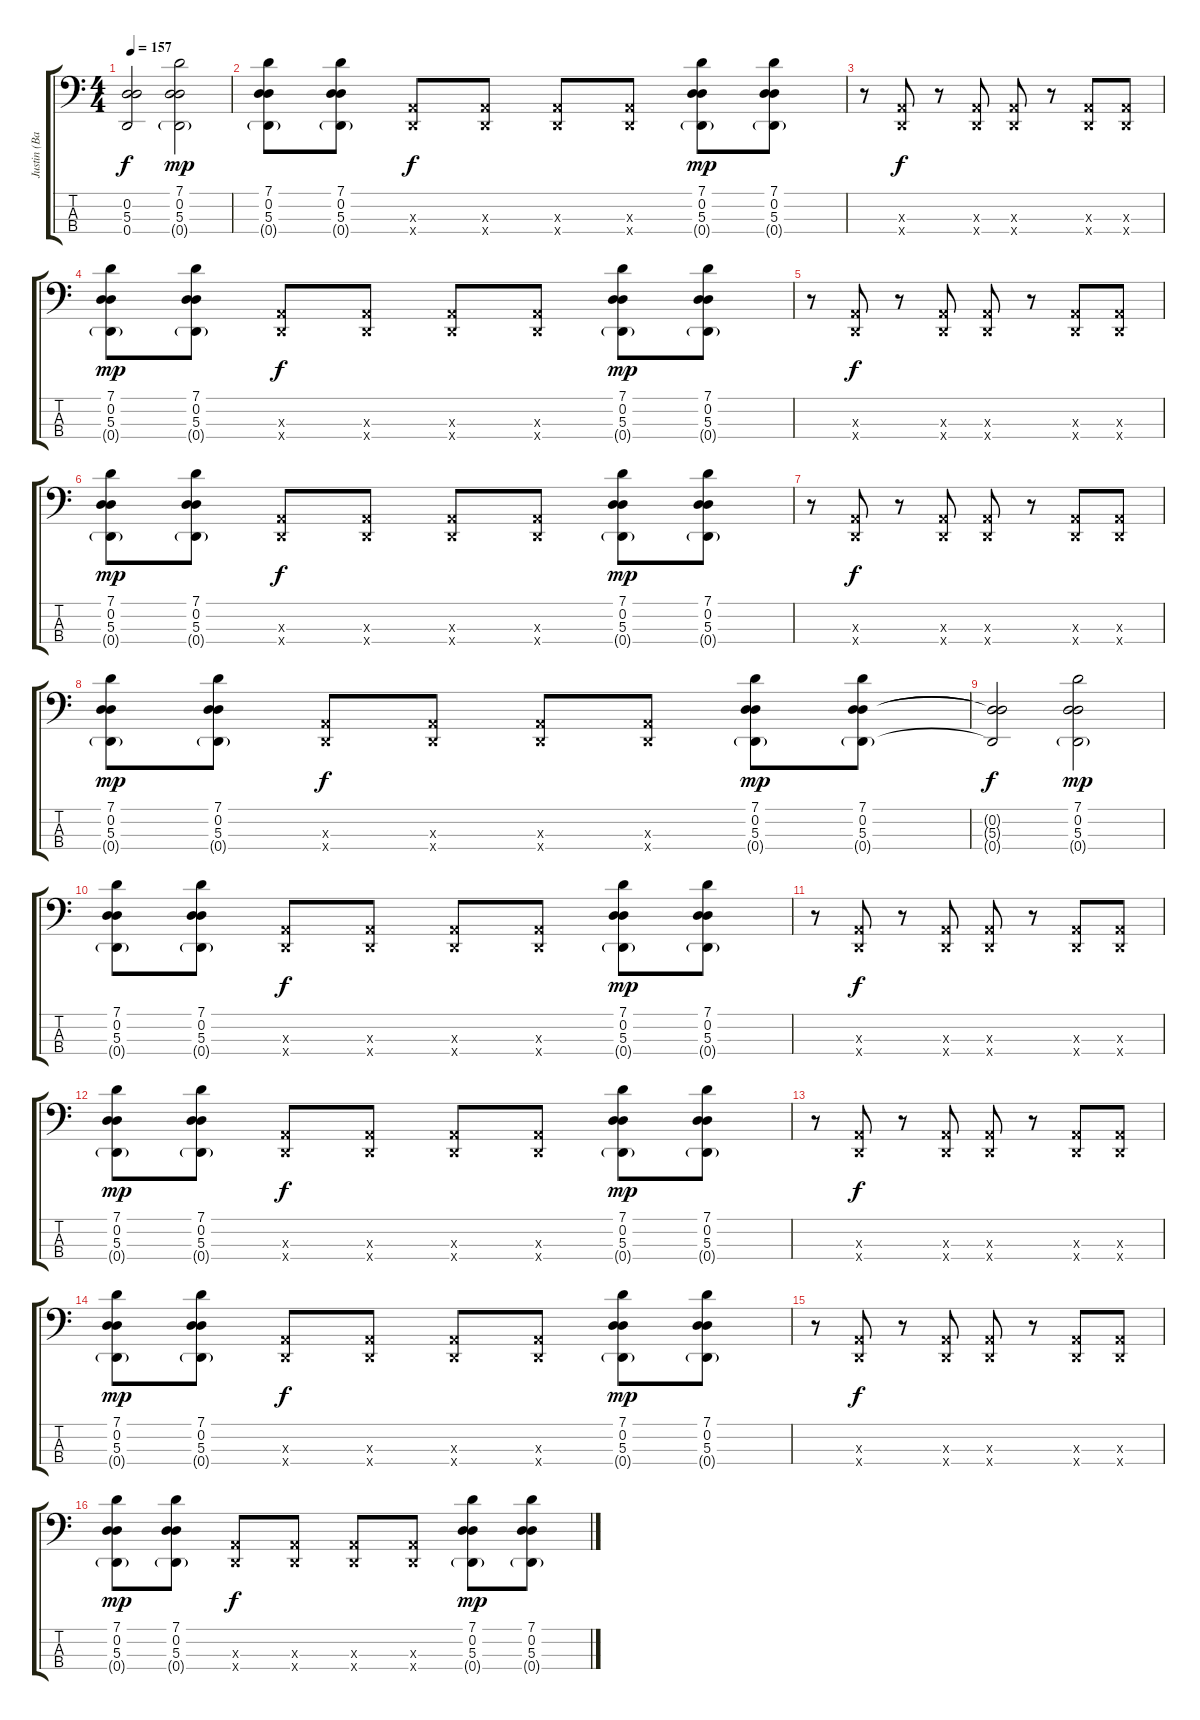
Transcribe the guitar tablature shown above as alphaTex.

\track ("Justin (Bass)" "Justin (Ba") {instrument slapbass1}
\staff {score tabs}
\tuning (G2 D2 A1 D1) {hide}
\ts (4 4)
\tempo 157
\clef f4
\ks c
(0.2{t} 5.3{t} 0.4{t}).2{dy f} (7.1 0.2 5.3 0.4{g}).2{dy mp} |
(7.1 0.2 5.3 0.4{g}).8 (7.1 0.2 5.3 0.4{g}).8 (0.3{x} 0.4{x}).8{dy f} (0.3{x} 0.4{x}).8 (0.3{x} 0.4{x}).8 (0.3{x} 0.4{x}).8 (7.1 0.2 5.3 0.4{g}).8{dy mp} (7.1 0.2 5.3 0.4{g}).8 |
r.8 (0.3{x} 0.4{x}).8{dy f} r.8 (0.3{x} 0.4{x}).8 (0.3{x} 0.4{x}).8 r.8 (0.3{x} 0.4{x}).8 (0.3{x} 0.4{x}).8 |
(7.1 0.2 5.3 0.4{g}).8{dy mp} (7.1 0.2 5.3 0.4{g}).8 (0.3{x} 0.4{x}).8{dy f} (0.3{x} 0.4{x}).8 (0.3{x} 0.4{x}).8 (0.3{x} 0.4{x}).8 (7.1 0.2 5.3 0.4{g}).8{dy mp} (7.1 0.2 5.3 0.4{g}).8 |
r.8 (0.3{x} 0.4{x}).8{dy f} r.8 (0.3{x} 0.4{x}).8 (0.3{x} 0.4{x}).8 r.8 (0.3{x} 0.4{x}).8 (0.3{x} 0.4{x}).8 |
(7.1 0.2 5.3 0.4{g}).8{dy mp} (7.1 0.2 5.3 0.4{g}).8 (0.3{x} 0.4{x}).8{dy f} (0.3{x} 0.4{x}).8 (0.3{x} 0.4{x}).8 (0.3{x} 0.4{x}).8 (7.1 0.2 5.3 0.4{g}).8{dy mp} (7.1 0.2 5.3 0.4{g}).8 |
r.8 (0.3{x} 0.4{x}).8{dy f} r.8 (0.3{x} 0.4{x}).8 (0.3{x} 0.4{x}).8 r.8 (0.3{x} 0.4{x}).8 (0.3{x} 0.4{x}).8 |
(7.1 0.2 5.3 0.4{g}).8{dy mp} (7.1 0.2 5.3 0.4{g}).8 (0.3{x} 0.4{x}).8{dy f} (0.3{x} 0.4{x}).8 (0.3{x} 0.4{x}).8 (0.3{x} 0.4{x}).8 (7.1 0.2 5.3 0.4{g}).8{dy mp} (7.1 0.2 5.3 0.4{g}).8 |
(0.2{t} 5.3{t} 0.4{t}).2{dy f} (7.1 0.2 5.3 0.4{g}).2{dy mp} |
(7.1 0.2 5.3 0.4{g}).8 (7.1 0.2 5.3 0.4{g}).8 (0.3{x} 0.4{x}).8{dy f} (0.3{x} 0.4{x}).8 (0.3{x} 0.4{x}).8 (0.3{x} 0.4{x}).8 (7.1 0.2 5.3 0.4{g}).8{dy mp} (7.1 0.2 5.3 0.4{g}).8 |
r.8 (0.3{x} 0.4{x}).8{dy f} r.8 (0.3{x} 0.4{x}).8 (0.3{x} 0.4{x}).8 r.8 (0.3{x} 0.4{x}).8 (0.3{x} 0.4{x}).8 |
(7.1 0.2 5.3 0.4{g}).8{dy mp} (7.1 0.2 5.3 0.4{g}).8 (0.3{x} 0.4{x}).8{dy f} (0.3{x} 0.4{x}).8 (0.3{x} 0.4{x}).8 (0.3{x} 0.4{x}).8 (7.1 0.2 5.3 0.4{g}).8{dy mp} (7.1 0.2 5.3 0.4{g}).8 |
r.8 (0.3{x} 0.4{x}).8{dy f} r.8 (0.3{x} 0.4{x}).8 (0.3{x} 0.4{x}).8 r.8 (0.3{x} 0.4{x}).8 (0.3{x} 0.4{x}).8 |
(7.1 0.2 5.3 0.4{g}).8{dy mp} (7.1 0.2 5.3 0.4{g}).8 (0.3{x} 0.4{x}).8{dy f} (0.3{x} 0.4{x}).8 (0.3{x} 0.4{x}).8 (0.3{x} 0.4{x}).8 (7.1 0.2 5.3 0.4{g}).8{dy mp} (7.1 0.2 5.3 0.4{g}).8 |
r.8 (0.3{x} 0.4{x}).8{dy f} r.8 (0.3{x} 0.4{x}).8 (0.3{x} 0.4{x}).8 r.8 (0.3{x} 0.4{x}).8 (0.3{x} 0.4{x}).8 |
(7.1 0.2 5.3 0.4{g}).8{dy mp} (7.1 0.2 5.3 0.4{g}).8 (0.3{x} 0.4{x}).8{dy f} (0.3{x} 0.4{x}).8 (0.3{x} 0.4{x}).8 (0.3{x} 0.4{x}).8 (7.1 0.2 5.3 0.4{g}).8{dy mp} (7.1 0.2 5.3 0.4{g}).8
